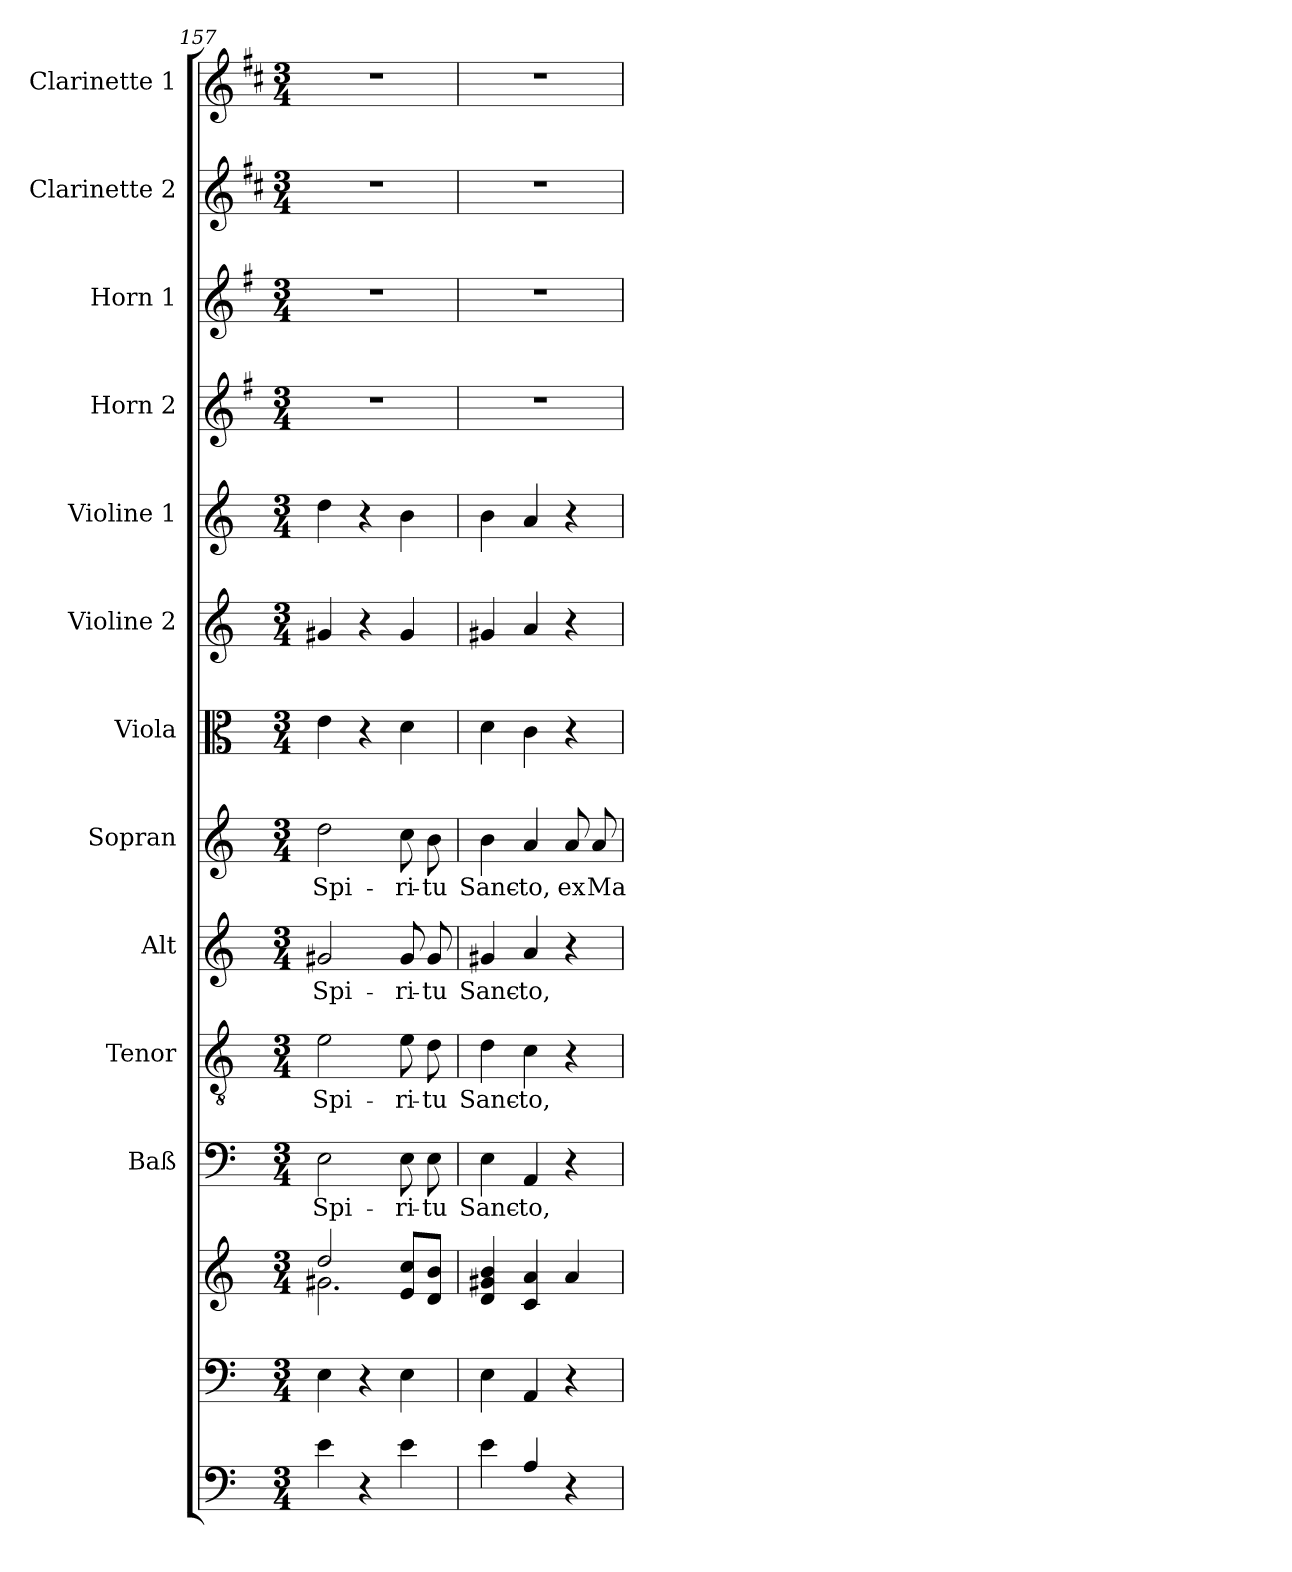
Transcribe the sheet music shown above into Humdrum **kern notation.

**kern	**kern	**kern	**kern	**text	**kern	**text	**kern	**text	**kern	**text	**kern	**kern	**kern	**kern	**kern	**kern	**kern
*part13	*part12	*part12	*part11	*part11	*part10	*part10	*part9	*part9	*part8	*part8	*part7	*part6	*part5	*part4	*part3	*part2	*part1
*staff14	*staff13	*staff12	*staff11	*staff11	*staff10	*staff10	*staff9	*staff9	*staff8	*staff8	*staff7	*staff6	*staff5	*staff4	*staff3	*staff2	*staff1
*	*	*	*I"Baß	*	*I"Tenor	*	*I"Alt	*	*I"Sopran	*	*I"Viola	*I"Violine 2	*I"Violine 1	*I"Horn 2	*I"Horn 1	*I"Clarinette 2	*I"Clarinette 1
*	*	*	*I'Baß	*	*I'Ten	*	*I'Alt	*	*I'Sop	*	*I'Vla.	*I'Vln. 2	*I'Vln. 1	*I'Hrn. 2	*I'Hrn. 1	*	*
*clefF4	*clefF4	*clefG2	*clefF4	*	*clefGv2	*	*clefG2	*	*clefG2	*	*clefC3	*clefG2	*clefG2	*clefG2	*clefG2	*clefG2	*clefG2
*ITrd7c12	*	*	*	*	*	*	*	*	*	*	*	*	*	*ITrd4c7	*ITrd4c7	*ITrd1c2	*ITrd1c2
*k[]	*k[]	*k[]	*k[]	*	*k[]	*	*k[]	*	*k[]	*	*k[]	*k[]	*k[]	*k[]	*k[]	*k[]	*k[]
*C:	*C:	*C:	*C:	*	*C:	*	*C:	*	*C:	*	*C:	*C:	*C:	*C:	*C:	*C:	*C:
*M3/4	*M3/4	*M3/4	*M3/4	*	*M3/4	*	*M3/4	*	*M3/4	*	*M3/4	*M3/4	*M3/4	*M3/4	*M3/4	*M3/4	*M3/4
=157	=157	=157	=157	=157	=157	=157	=157	=157	=157	=157	=157	=157	=157	=157	=157	=157	=157
*	*	*^	*	*	*	*	*	*	*	*	*	*	*	*	*	*	*
!	!	!	!	!	!LO:LY:b	!	!LO:LY:b	!	!LO:LY:b	!	!LO:LY:b	!	!	!	!	!	!	!
4E\	4E\	2dd/	2.g#X\	2E\	Spi-	2e\	Spi-	2g#X/	Spi-	2dd\	Spi-	4e\	4g#X/	4dd\	2.r	2.r	2.r	2.r
4r	4r	.	.	.	.	.	.	.	.	.	.	4r	4r	4r	.	.	.	.
!	!	!	!	!	!LO:LY:b	!	!LO:LY:b	!	!LO:LY:b	!	!LO:LY:b	!	!	!	!	!	!	!
4E\	4E\	8e/ 8cc/L	.	8E\	-ri-	8e\	-ri-	8g#/	-ri-	8cc\	-ri-	4d\	4g#/	4b\	.	.	.	.
!	!	!	!	!	!LO:LY:b	!	!LO:LY:b	!	!LO:LY:b	!	!LO:LY:b	!	!	!	!	!	!	!
.	.	8d/ 8b/J	.	8E\	-tu	8d\	-tu	8g#/	-tu	8b\	-tu	.	.	.	.	.	.	.
*	*	*v	*v	*	*	*	*	*	*	*	*	*	*	*	*	*	*	*
=158	=158	=158	=158	=158	=158	=158	=158	=158	=158	=158	=158	=158	=158	=158	=158	=158	=158
!	!	!	!	!LO:LY:b	!	!LO:LY:b	!	!LO:LY:b	!	!LO:LY:b	!	!	!	!	!	!	!
4E\	4E\	4d/ 4g#X/ 4b/	4E\	Sanc-	4d\	Sanc-	4g#X/	Sanc-	4b\	Sanc-	4d\	4g#X/	4b\	2.r	2.r	2.r	2.r
!	!	!	!	!LO:LY:b	!	!LO:LY:b	!	!LO:LY:b	!	!LO:LY:b	!	!	!	!	!	!	!
4AA/	4AA/	4c/ 4a/	4AA/	-to,	4c\	-to,	4a/	-to,	4a/	-to,	4c\	4a/	4a/	.	.	.	.
!	!	!	!	!	!	!	!	!	!	!LO:LY:b	!	!	!	!	!	!	!
4r	4r	4a/	4r	.	4r	.	4r	.	8a/	ex	4r	4r	4r	.	.	.	.
!	!	!	!	!	!	!	!	!	!	!LO:LY:b	!	!	!	!	!	!	!
.	.	.	.	.	.	.	.	.	8a/	Ma-	.	.	.	.	.	.	.
=	=	=	=	=	=	=	=	=	=	=	=	=	=	=	=	=	=
*-	*-	*-	*-	*-	*-	*-	*-	*-	*-	*-	*-	*-	*-	*-	*-	*-	*-
